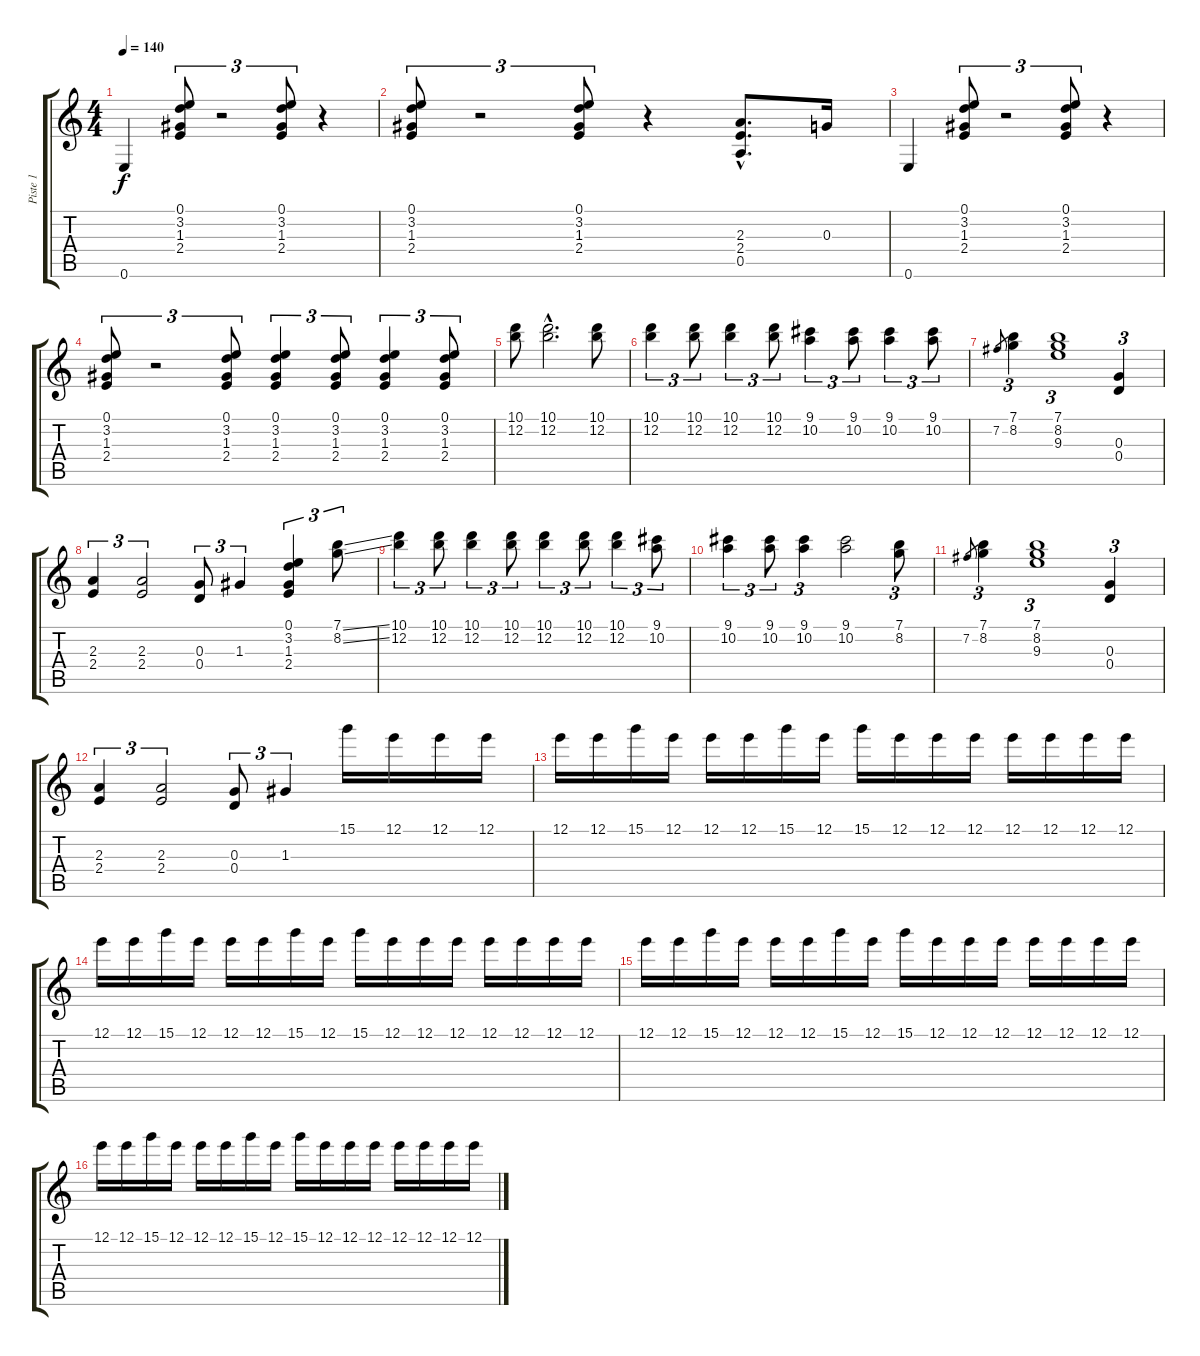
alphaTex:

\track ("Piste 1" "Piste 1") {instrument overdrivenguitar}
\staff {score tabs}
\tuning (E4 B3 G3 D3 A2 E2) {hide}
\ts (4 4)
\tempo 140
\clef g2
\ks c
0.6.4{dy f} (0.1 3.2 1.3 2.4).8{tu (3 2)} r.2{tu (3 2)} (0.1 3.2 1.3 2.4).8{tu (3 2)} r.4 |
(0.1 3.2 1.3 2.4).8{tu (3 2)} r.2{tu (3 2)} (0.1 3.2 1.3 2.4).8{tu (3 2)} r.4 (2.3{hac} 2.4{hac} 0.5{hac}).8{d} 0.3.16 |
0.6.4 (0.1 3.2 1.3 2.4).8{tu (3 2)} r.2{tu (3 2)} (0.1 3.2 1.3 2.4).8{tu (3 2)} r.4 |
(0.1 3.2 1.3 2.4).8{tu (3 2)} r.2{tu (3 2)} (0.1 3.2 1.3 2.4).8{tu (3 2)} (0.1 3.2 1.3 2.4).4{tu (3 2)} (0.1 3.2 1.3 2.4).8{tu (3 2)} (0.1 3.2 1.3 2.4).4{tu (3 2)} (0.1 3.2 1.3 2.4).8{tu (3 2)} |
(10.1 12.2).8 (10.1{hac} 12.2{hac}).2{d} (10.1 12.2).8 |
(10.1 12.2).4{tu (3 2)} (10.1 12.2).8{tu (3 2)} (10.1 12.2).4{tu (3 2)} (10.1 12.2).8{tu (3 2)} (9.1 10.2).4{tu (3 2)} (9.1 10.2).8{tu (3 2)} (9.1 10.2).4{tu (3 2)} (9.1 10.2).8{tu (3 2)} |
7.2.8{gr} (7.1 8.2).4{tu (3 2)} (7.1 8.2 9.3).1{tu (3 2)} (0.3 0.4).4{tu (3 2)} |
(2.3 2.4).4{tu (3 2)} (2.3 2.4).2{tu (3 2)} (0.3 0.4).8{tu (3 2)} 1.3.4{tu (3 2)} (0.1 3.2 1.3 2.4).4{tu (3 2)} (7.1{ss} 8.2{ss}).8{tu (3 2)} |
(10.1 12.2).4{tu (3 2)} (10.1 12.2).8{tu (3 2)} (10.1 12.2).4{tu (3 2)} (10.1 12.2).8{tu (3 2)} (10.1 12.2).4{tu (3 2)} (10.1 12.2).8{tu (3 2)} (10.1 12.2).4{tu (3 2)} (9.1 10.2).8{tu (3 2)} |
(9.1 10.2).4{tu (3 2)} (9.1 10.2).8{tu (3 2)} (9.1 10.2).4{tu (3 2)} (9.1 10.2).2 (7.1 8.2).8{tu (3 2)} |
7.2.8{gr} (7.1 8.2).4{tu (3 2)} (7.1 8.2 9.3).1{tu (3 2)} (0.3 0.4).4{tu (3 2)} |
(2.3 2.4).4{tu (3 2)} (2.3 2.4).2{tu (3 2)} (0.3 0.4).8{tu (3 2)} 1.3.4{tu (3 2)} 15.1.16 12.1.16 12.1.16 12.1.16 |
12.1.16 12.1.16 15.1.16 12.1.16 12.1.16 12.1.16 15.1.16 12.1.16 15.1.16 12.1.16 12.1.16 12.1.16 12.1.16 12.1.16 12.1.16 12.1.16 |
12.1.16 12.1.16 15.1.16 12.1.16 12.1.16 12.1.16 15.1.16 12.1.16 15.1.16 12.1.16 12.1.16 12.1.16 12.1.16 12.1.16 12.1.16 12.1.16 |
12.1.16 12.1.16 15.1.16 12.1.16 12.1.16 12.1.16 15.1.16 12.1.16 15.1.16 12.1.16 12.1.16 12.1.16 12.1.16 12.1.16 12.1.16 12.1.16 |
12.1.16 12.1.16 15.1.16 12.1.16 12.1.16 12.1.16 15.1.16 12.1.16 15.1.16 12.1.16 12.1.16 12.1.16 12.1.16 12.1.16 12.1.16 12.1.16
